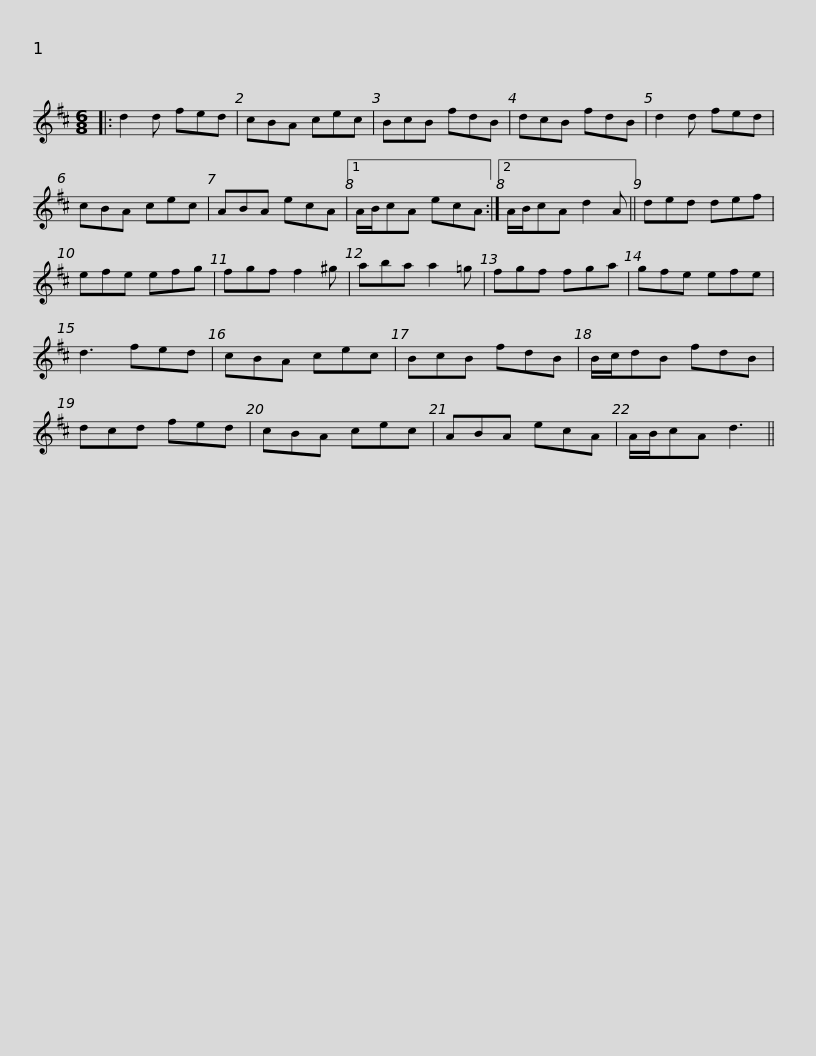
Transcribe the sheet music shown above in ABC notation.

X:1
L:1/8
M:6/8
I:linebreak $
K:D
V:1 treble
V:1
|: d2 d fed | cBA cec | BcB fdB | dcB fdB | d2 d fed | %5
 cBA cec | ABA ecA |1$ A/B/cA ecA :|2 A/B/cA d2 A || ded def | %10
 efe efg | fgf f2 ^g | aba a2 =g | fgf fga |$ gfe efe | %15
 d3 fed | cBA cec | BcB fdB | B/c/dB fdB | dcd fed | %20
 cBA cec |$ ABA ecA | A/B/cA d3 || %23
